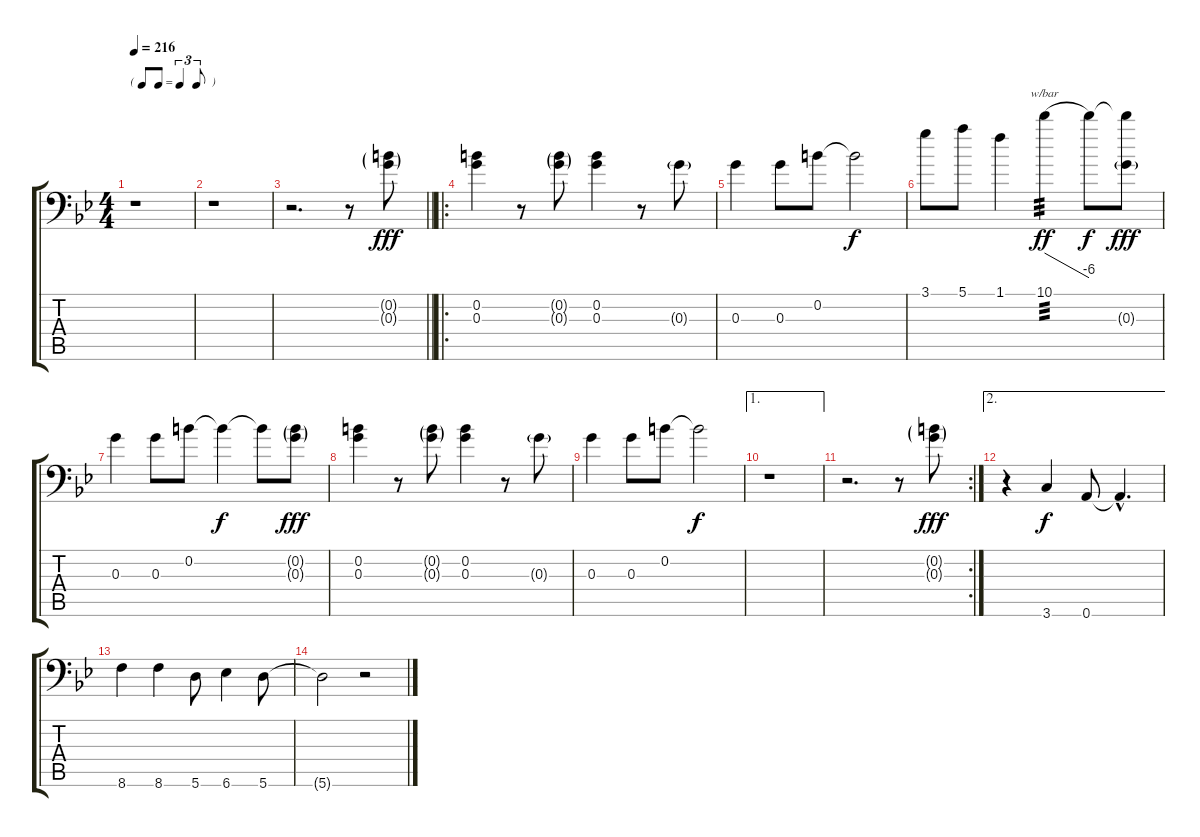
\track "" {instrument banjo}
\staff {score tabs}
\tuning (E4 B3 G3 D3 A2 A1) {hide}
\displaytranspose 12
\ts (4 4)
\tf triplet8th
\tempo 216
\clef f4
\ks bb
r.1{dy mf} |
r.1 |
\barLineRight lightlight
r.2{d} r.8 (0.2{g} 0.3{g}).8{dy fff instrument applause} |
\ro
(0.2 0.3).4{instrument applause} r.8 (0.2{g} 0.3{g}).8 (0.2 0.3).4 r.8 0.3{g}.8 |
0.3.4 0.3.8 0.2.8 0.2{t}.2{dy f} |
3.1.8{instrument banjo} 5.1.8 1.1.4 10.1.4{tbe (dive default 0 0 60 -24) tp 3 dy ff} 10.1{t}.8{dy f} (10.1{t} 0.3{g}).8{dy fff instrument applause} |
0.3.4{instrument applause} 0.3.8 0.2.8 0.2{t}.4{dy f} 0.2{t}.8 (0.2{g} 0.3{g}).8{dy fff instrument applause} |
(0.2 0.3).4 r.8 (0.2{g} 0.3{g}).8 (0.2 0.3).4 r.8 0.3{g}.8 |
0.3.4 0.3.8 0.2.8 0.2{t}.2{dy f} |
\ae 1
r.1 |
\rc 2
r.2{d} r.8 (0.2{g} 0.3{g}).8{dy fff instrument applause} |
\ae 2
r.4{instrument banjo} 3.6.4{dy f} 0.6.8 0.6{hac t}.4{d} |
8.6.4 8.6.4 5.6.8 6.6.4 5.6.8 |
5.6{t}.2 r.2
